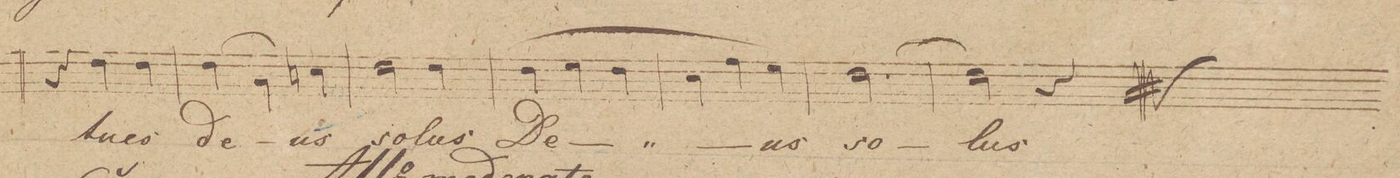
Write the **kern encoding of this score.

**kern	**text	**dynam
*I"Basso 1mo	*	*
*clefF4	*	*
*k[b-]	*	*
*M3/4	*	*
4r	.	.
4F\	tu	.
4F\	es	.
=53	=53	=53
(4F\	De-	.
4C\)	.	.
4En\	-us	.
=54	=54	=54
2F\	so-	.
4F\	-lus	.
=55	=55	=55
(4F\	De-	.
4G\	.	.
4F\	.	.
=56	=56	=56
4E\	.	.
4A\	.	.
4G\)	-us	.
=57	=57	=57
[2.F\	so-	.
=58	=58	=58
2F\]	-lus.	.
4r	.	.
==	==	==
*-	*-	*-
